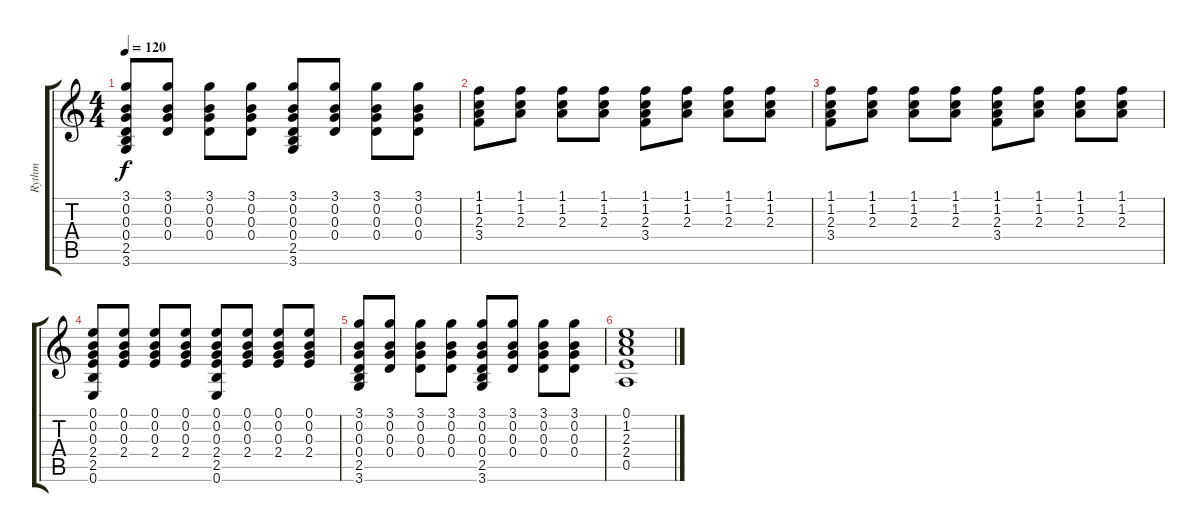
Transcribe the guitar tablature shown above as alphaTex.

\track ("Rythm" "Rythm") {instrument distortionguitar}
\staff {score tabs}
\tuning (E4 B3 G3 D3 A2 E2) {hide}
\ts (4 4)
\tempo 120
\clef g2
\ks c
(3.1 0.2 0.3 0.4 2.5 3.6).8{dy f} (3.1 0.2 0.3 0.4).8 (3.1 0.2 0.3 0.4).8 (3.1 0.2 0.3 0.4).8 (3.1 0.2 0.3 0.4 2.5 3.6).8 (3.1 0.2 0.3 0.4).8 (3.1 0.2 0.3 0.4).8 (3.1 0.2 0.3 0.4).8 |
(1.1 1.2 2.3 3.4).8 (1.1 1.2 2.3).8 (1.1 1.2 2.3).8 (1.1 1.2 2.3).8 (1.1 1.2 2.3 3.4).8 (1.1 1.2 2.3).8 (1.1 1.2 2.3).8 (1.1 1.2 2.3).8 |
(1.1 1.2 2.3 3.4).8 (1.1 1.2 2.3).8 (1.1 1.2 2.3).8 (1.1 1.2 2.3).8 (1.1 1.2 2.3 3.4).8 (1.1 1.2 2.3).8 (1.1 1.2 2.3).8 (1.1 1.2 2.3).8 |
(0.1 0.2 0.3 2.4 2.5 0.6).8 (0.1 0.2 0.3 2.4).8 (0.1 0.2 0.3 2.4).8 (0.1 0.2 0.3 2.4).8 (0.1 0.2 0.3 2.4 2.5 0.6).8 (0.1 0.2 0.3 2.4).8 (0.1 0.2 0.3 2.4).8 (0.1 0.2 0.3 2.4).8 |
(3.1 0.2 0.3 0.4 2.5 3.6).8 (3.1 0.2 0.3 0.4).8 (3.1 0.2 0.3 0.4).8 (3.1 0.2 0.3 0.4).8 (3.1 0.2 0.3 0.4 2.5 3.6).8 (3.1 0.2 0.3 0.4).8 (3.1 0.2 0.3 0.4).8 (3.1 0.2 0.3 0.4).8 |
(0.1 1.2 2.3 2.4 0.5).1
